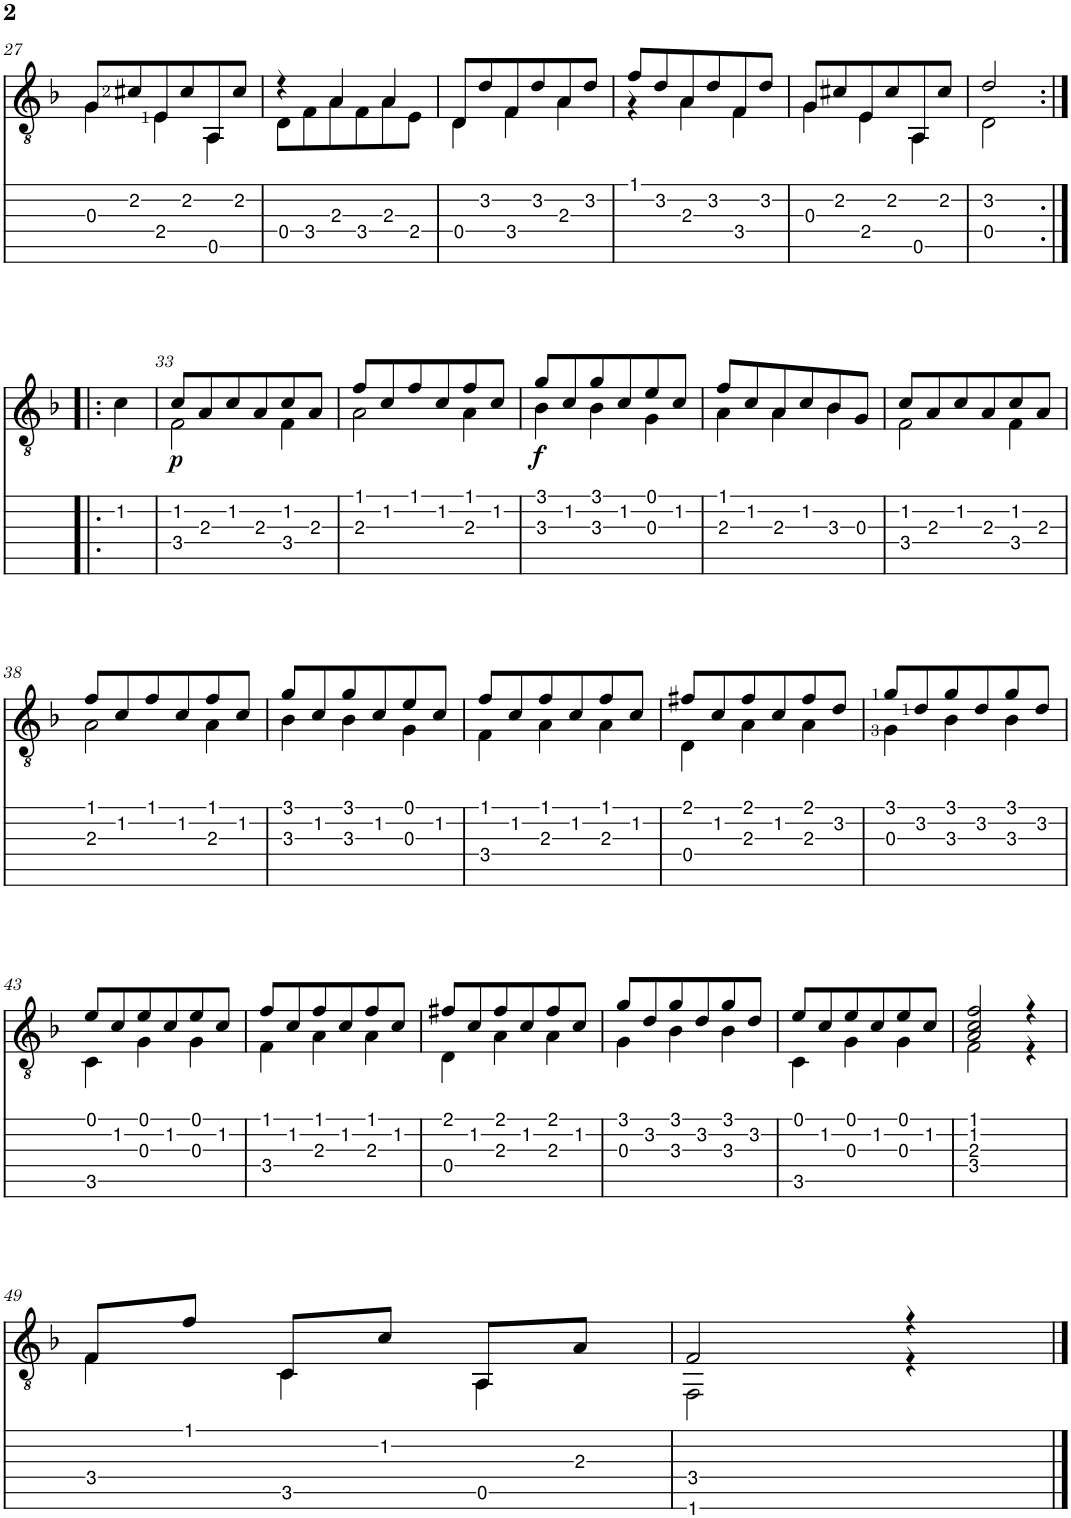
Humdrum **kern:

**kern	**kern	**dynam
*part1	*part1	*part1
*staff2	*staff1	*staff1/2
*I"Classical Guitar	*	*
!!LO:PB:g=z
*	*clefGv2	*
*k[b-]	*k[b-]	*
*d:	*d:	*
*M3/4	*M3/4	*
=27	=27	=27
*^	*^	*
8GL	4G	8G/L	4G\	.
8c#XJ	.	8c#X/	.	.
8EL	4E	8E/	4E\	.
8c#J	.	8c#/	.	.
8AAL	4AA	8AA/	4AA\	.
8c#J	.	8c#/J	.	.
=28	=28	=28	=28	=28
4r	8DL	4r	8D\L	.
.	8FJ	.	8F\	.
4A	8AL	4A/	8A\	.
.	8FJ	.	8F\	.
4A	8AL	4A/	8A\	.
.	8EJ	.	8E\J	.
=29	=29	=29	=29	=29
8DL	4D	8D/L	4D\	.
8dJ	.	8d/	.	.
8FL	4F	8F/	4F\	.
8dJ	.	8d/	.	.
8AL	4A	8A/	4A\	.
8dJ	.	8d/J	.	.
=30	=30	=30	=30	=30
8fL	4r	8f/L	4r	.
8dJ	.	8d/	.	.
8AL	4A	8A/	4A\	.
8dJ	.	8d/	.	.
8FL	4F	8F/	4F\	.
8dJ	.	8d/J	.	.
=31	=31	=31	=31	=31
8GL	4G	8G/L	4G\	.
8c#XJ	.	8c#X/	.	.
8EL	4E	8E/	4E\	.
8c#J	.	8c#/	.	.
8AAL	4AA	8AA/	4AA\	.
8c#J	.	8c#/J	.	.
=32	=32	=32	=32	=32
2d	2D	2d/	2D\	.
*v	*v	*	*	*
*	*v	*v	*
!!LO:LB:g=z
=32X3:|!|:	=32X3:|!|:	=32X3:|!|:
*k[b-]	*k[b-]	*
*F:	*F:	*
4c	4c\	.
=33	=33	=33
*^	*^	*
!	!	!	!	!LO:DY:b
8cL	2F	8c/L	2F\	p
8AJ	.	8A/	.	.
8cL	.	8c/	.	.
8AJ	.	8A/	.	.
8cL	4F	8c/	4F\	.
8AJ	.	8A/J	.	.
=34	=34	=34	=34	=34
8fL	2A	8f/L	2A\	.
8cJ	.	8c/	.	.
8fL	.	8f/	.	.
8cJ	.	8c/	.	.
8fL	4A	8f/	4A\	.
8cJ	.	8c/J	.	.
=35	=35	=35	=35	=35
!	!	!	!	!LO:DY:b
8gL	4B-	8g/L	4B-\	f
8cJ	.	8c/	.	.
8gL	4B-	8g/	4B-\	.
8cJ	.	8c/	.	.
8eL	4G	8e/	4G\	.
8cJ	.	8c/J	.	.
=36	=36	=36	=36	=36
8fL	4A	8f/L	4A\	.
8cJ	.	8c/	.	.
8AL	4A	8A/	4A\	.
8cJ	.	8c/	.	.
8B-L	4B-	8B-/	4B-\	.
8GJ	.	8G/J	.	.
=37	=37	=37	=37	=37
8cL	2F	8c/L	2F\	.
8AJ	.	8A/	.	.
8cL	.	8c/	.	.
8AJ	.	8A/	.	.
8cL	4F	8c/	4F\	.
8AJ	.	8A/J	.	.
!!LO:LB:g=z	!!
=38	=38	=38	=38	=38
8fL	2A	8f/L	2A\	.
8cJ	.	8c/	.	.
8fL	.	8f/	.	.
8cJ	.	8c/	.	.
8fL	4A	8f/	4A\	.
8cJ	.	8c/J	.	.
=39	=39	=39	=39	=39
8gL	4B-	8g/L	4B-\	.
8cJ	.	8c/	.	.
8gL	4B-	8g/	4B-\	.
8cJ	.	8c/	.	.
8eL	4G	8e/	4G\	.
8cJ	.	8c/J	.	.
=40	=40	=40	=40	=40
8fL	4F	8f/L	4F\	.
8cJ	.	8c/	.	.
8fL	4A	8f/	4A\	.
8cJ	.	8c/	.	.
8fL	4A	8f/	4A\	.
8cJ	.	8c/J	.	.
=41	=41	=41	=41	=41
8f#XL	4D	8f#X/L	4D\	.
8cJ	.	8c/	.	.
8f#L	4A	8f#/	4A\	.
8cJ	.	8c/	.	.
8f#L	4A	8f#/	4A\	.
8dJ	.	8d/J	.	.
=42	=42	=42	=42	=42
8gL	4G	8g/L	4G\	.
8dJ	.	8d/	.	.
8gL	4B-	8g/	4B-\	.
8dJ	.	8d/	.	.
8gL	4B-	8g/	4B-\	.
8dJ	.	8d/J	.	.
!!LO:LB:g=z	!!
=43	=43	=43	=43	=43
8eL	4C	8e/L	4C\	.
8cJ	.	8c/	.	.
8eL	4G	8e/	4G\	.
8cJ	.	8c/	.	.
8eL	4G	8e/	4G\	.
8cJ	.	8c/J	.	.
=44	=44	=44	=44	=44
8fL	4F	8f/L	4F\	.
8cJ	.	8c/	.	.
8fL	4A	8f/	4A\	.
8cJ	.	8c/	.	.
8fL	4A	8f/	4A\	.
8cJ	.	8c/J	.	.
=45	=45	=45	=45	=45
8f#XL	4D	8f#X/L	4D\	.
8cJ	.	8c/	.	.
8f#L	4A	8f#/	4A\	.
8cJ	.	8c/	.	.
8f#L	4A	8f#/	4A\	.
8cJ	.	8c/J	.	.
=46	=46	=46	=46	=46
8gL	4G	8g/L	4G\	.
8dJ	.	8d/	.	.
8gL	4B-	8g/	4B-\	.
8dJ	.	8d/	.	.
8gL	4B-	8g/	4B-\	.
8dJ	.	8d/J	.	.
=47	=47	=47	=47	=47
8eL	4C	8e/L	4C\	.
8cJ	.	8c/	.	.
8eL	4G	8e/	4G\	.
8cJ	.	8c/	.	.
8eL	4G	8e/	4G\	.
8cJ	.	8c/J	.	.
=48	=48	=48	=48	=48
2A 2c 2f	2F	2A/ 2c/ 2f/	2F\	.
4r	4r	4r	4r	.
!!LO:LB:g=z	!!
=49	=49	=49	=49	=49
8FL	4F	8F/L	4F\	.
8fJ	.	8f/J	.	.
8CL	4C	8C/L	4C\	.
8cJ	.	8c/J	.	.
8AAL	4AA	8AA/L	4AA\	.
8AJ	.	8A/J	.	.
=50	=50	=50	=50	=50
2F	2FF	2F/	2FF\	.
4r	4r	4r	4r	.
*v	*v	*	*	*
*	*v	*v	*
==	==	==
*-	*-	*-
